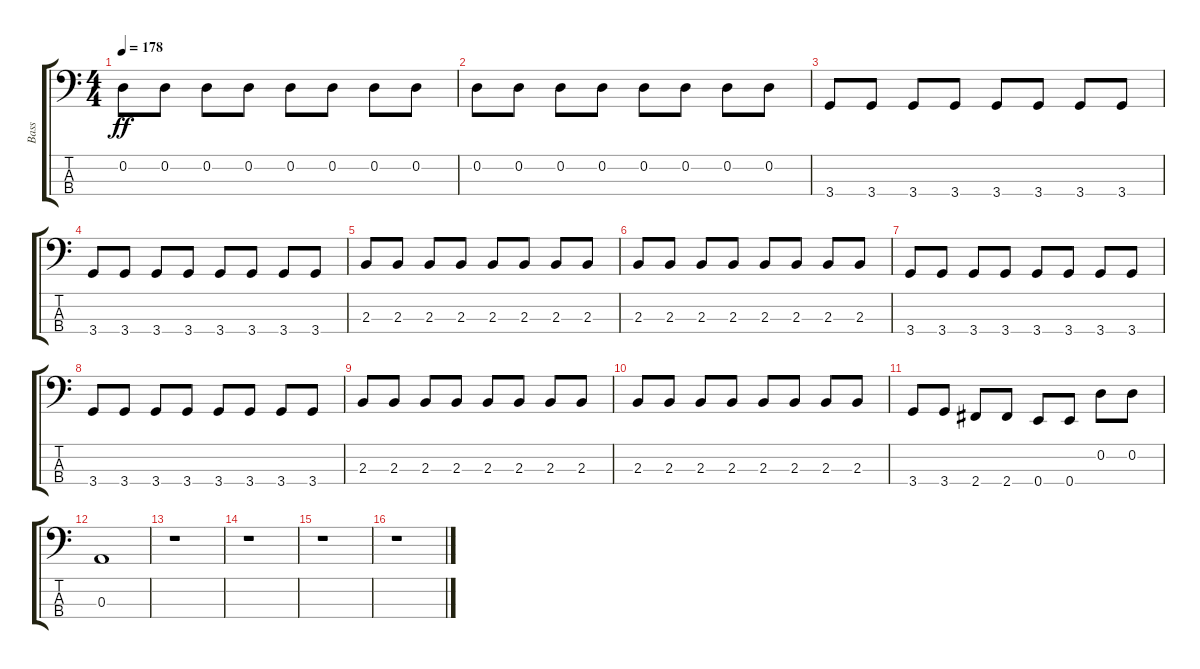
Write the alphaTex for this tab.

\track ("Bass" "Bass") {instrument electricbassfinger}
\staff {score tabs}
\tuning (G2 D2 A1 E1) {hide}
\ts (4 4)
\tempo 178
\clef f4
\ks c
0.2.8{dy ff} 0.2.8 0.2.8 0.2.8 0.2.8 0.2.8 0.2.8 0.2.8 |
0.2.8 0.2.8 0.2.8 0.2.8 0.2.8 0.2.8 0.2.8 0.2.8 |
3.4.8 3.4.8 3.4.8 3.4.8 3.4.8 3.4.8 3.4.8 3.4.8 |
3.4.8 3.4.8 3.4.8 3.4.8 3.4.8 3.4.8 3.4.8 3.4.8 |
2.3.8 2.3.8 2.3.8 2.3.8 2.3.8 2.3.8 2.3.8 2.3.8 |
2.3.8 2.3.8 2.3.8 2.3.8 2.3.8 2.3.8 2.3.8 2.3.8 |
3.4.8 3.4.8 3.4.8 3.4.8 3.4.8 3.4.8 3.4.8 3.4.8 |
3.4.8 3.4.8 3.4.8 3.4.8 3.4.8 3.4.8 3.4.8 3.4.8 |
2.3.8 2.3.8 2.3.8 2.3.8 2.3.8 2.3.8 2.3.8 2.3.8 |
2.3.8 2.3.8 2.3.8 2.3.8 2.3.8 2.3.8 2.3.8 2.3.8 |
3.4.8 3.4.8 2.4.8 2.4.8 0.4.8 0.4.8 0.2.8 0.2.8 |
0.3.1 |
r.1 |
r.1 |
r.1 |
r.1
